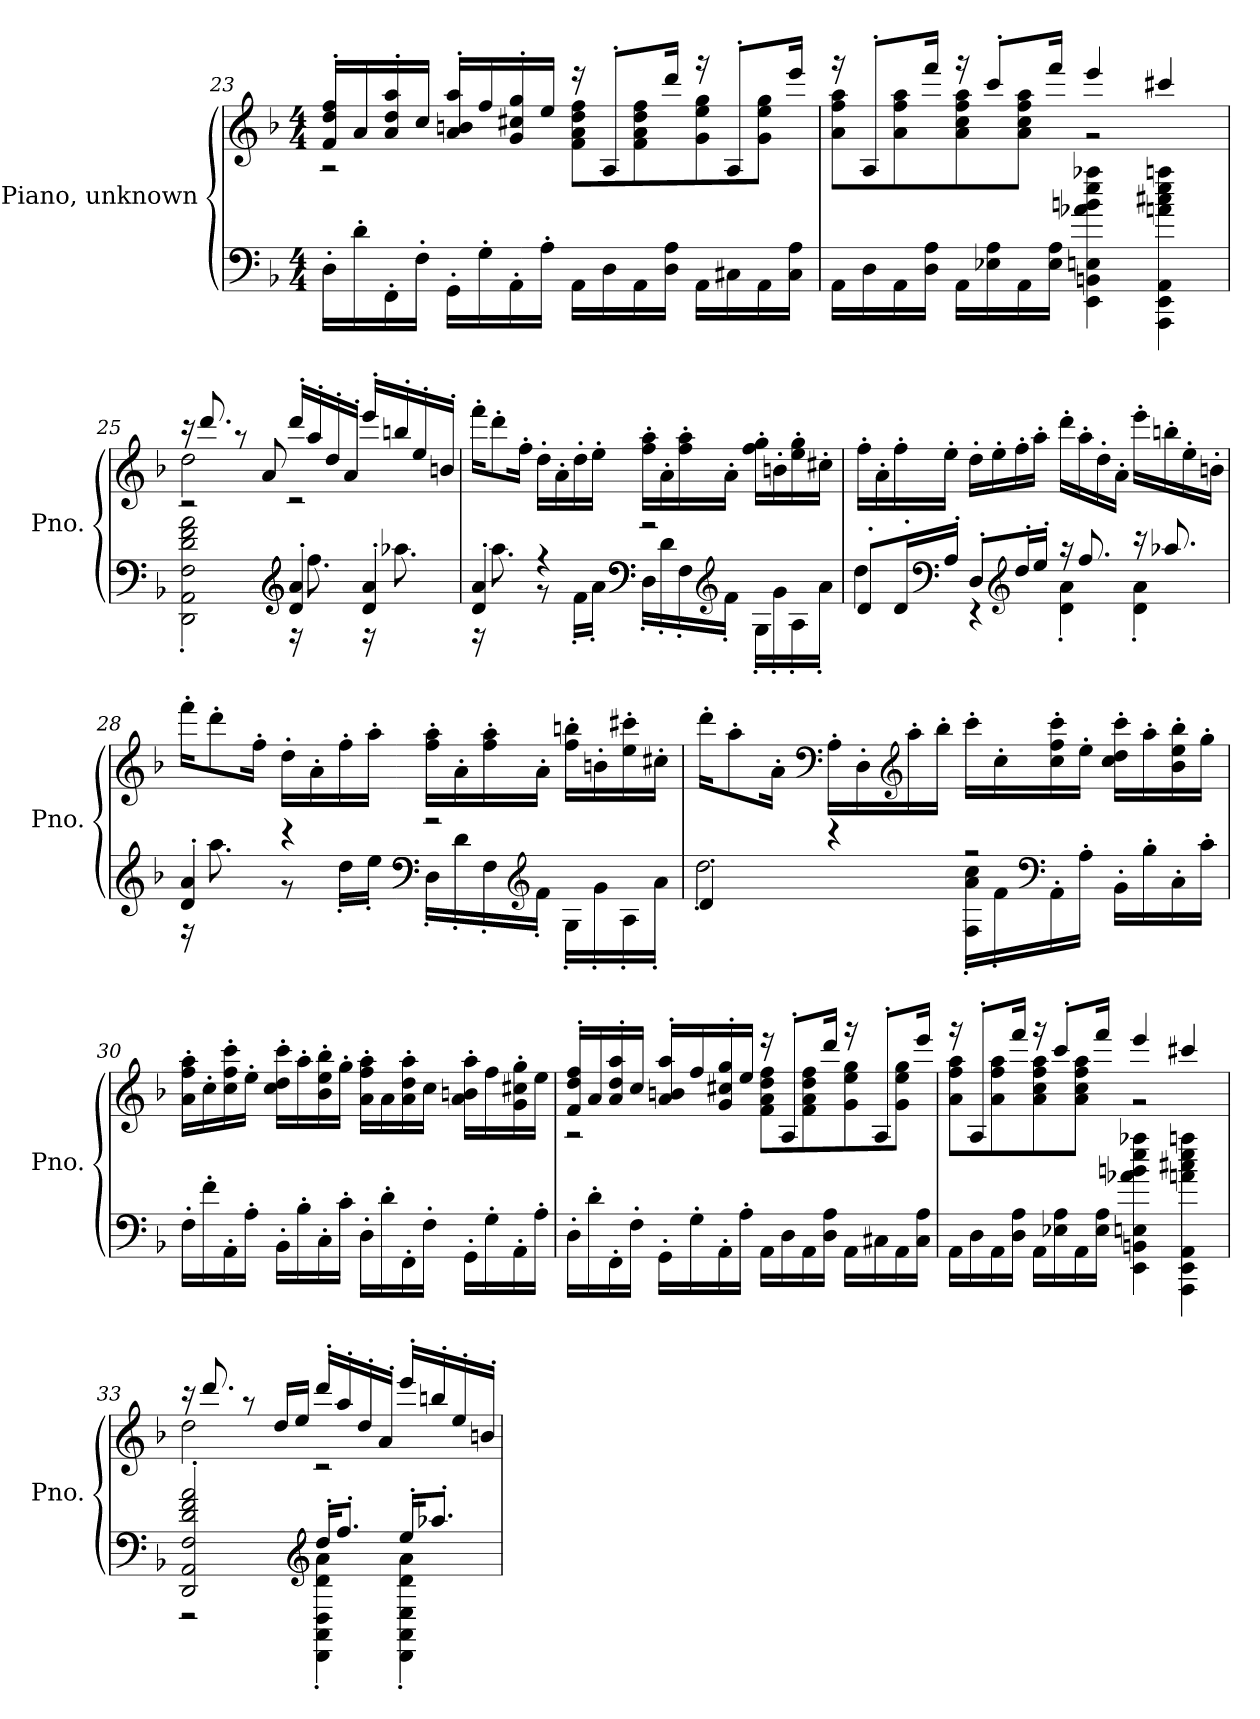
**kern	**kern
*part1	*part1
*staff2	*staff1
*I"Piano, unknown	*
*I'Pno.	*
!!LO:LB:g=z
*clefF4	*clefG2
*k[b-]	*k[b-]
*M4/4	*M4/4
=23	=23
*	*^
16D'\LL	16f/' 16dd/' 16ff/'LL	2r
16d'\	16a/	.
16FF'\	16a/' 16dd/' 16aa/'	.
16F'\JJ	16cc/JJ	.
16GG'\LL	16a/' 16bn/' 16aa/'LL	.
16G'\	16ff/	.
16AA'\	16g/' 16cc#X/' 16gg/'	.
16A'\JJ	16ee/JJ	.
16AA\LL	16r	8f\ 8a\ 8dd\ 8ff\L
16D\	8A'/L	.
16AA\	.	8f\ 8a\ 8dd\ 8ff\
16D\ 16A\JJ	16ddd/Jk	.
16AA\LL	16r	8g\ 8ee\ 8gg\
16C#X\	8A'/L	.
16AA\	.	8g\ 8ee\ 8gg\J
16C#\ 16A\JJ	16eee/Jk	.
=24	=24	=24
16AA\LL	16r	8a\ 8ff\ 8aa\L
16D\	8A'/L	.
16AA\	.	8a\ 8ff\ 8aa\
16D\ 16A\JJ	16fff/Jk	.
16AA\LL	16r	8a\ 8cc\ 8ff\ 8aa\
16E-X\ 16A\	8ccc'/L	.
16AA\	.	8a\ 8cc\ 8ff\ 8aa\J
16E-\ 16A\JJ	16fff/Jk	.
4EE\ 4BBn\ 4En\ 4a-X\ 4bn\ 4ee\ 4aa-X\	4eee/	2r
4AAA\ 4EE\ 4AA\ 4an\ 4cc#X\ 4ee\ 4aan\	4ccc#X/	.
!!LO:PB:g=z	!!
=25	=25	=25
*^	*	*
2r	2DD\' 2AA\' 2F\' 2d\' 2f\' 2a\'	16r	2dd\
.	.	8.ddd/	.
.	.	8r	.
.	.	8a/	.
*clefG2	*	*	*
4d/' 4a/'	16r	16ddd'/LL	2r
.	8.ff\	16aa'/	.
.	.	16dd'/	.
.	.	16a'/JJ	.
4d/' 4a/'	16r	16eee'/LL	.
.	8.aa-X\	16bbn'/	.
.	.	16ee'/	.
.	.	16bn'/JJ	.
*	*	*v	*v
=26	=26	=26
4d/' 4a/'	16r	16fff'\KL
.	8.aa\	8ddd'\
.	.	16ff'\Jk
4r	8r	16dd'\LL
.	.	16a'\
.	16f'\LL	16dd'\
.	16a'\JJ	16ee'\JJ
*clefF4	*	*
2r	16D'\LL	16ff\' 16aa\'LL
.	16d'\	16a'\
.	16F'\	16ff\' 16aa\'
*clefG2	*	*
.	16f'\JJ	16a'\JJ
.	16G'\LL	16ff\' 16gg\'LL
.	16g'\	16bn'\
.	16A'\	16ee\' 16gg\'
.	16a'\JJ	16cc#X'\JJ
!!LO:LB:g=z
=27	=27	=27
8d'/L	4dd\	16ff'\LL
.	.	16a'\
16d'/L	.	16ff'\
*clefF4	*	*
16A'/JJ	.	16ee'\JJ
8D'/L	4r	16dd'\LL
.	.	16ee'\
*clefG2	*	*
16dd'/L	.	16ff'\
16ee'/JJ	.	16aa'\JJ
16r	4d\' 4a\'	16ddd'\LL
8.ff/	.	16aa'\
.	.	16dd'\
.	.	16a'\JJ
16r	4d\' 4a\'	16eee'\LL
8.aa-X/	.	16bbn'\
.	.	16ee'\
.	.	16bn'\JJ
=28	=28	=28
4d/' 4a/'	16r	16fff'\KL
.	8.aa\	8ddd'\
.	.	16ff'\Jk
4r	8r	16dd'\LL
.	.	16a'\
.	16dd'\LL	16ff'\
.	16ee'\JJ	16aa'\JJ
*clefF4	*	*
2r	16D'\LL	16ff\' 16aa\'LL
.	16d'\	16a'\
.	16F'\	16ff\' 16aa\'
*clefG2	*	*
.	16f'\JJ	16a'\JJ
.	16G'\LL	16ff\' 16bbn\'LL
.	16g'\	16bn'\
.	16A'\	16ee\' 16ccc#X\'
.	16a'\JJ	16cc#X'\JJ
!!LO:LB:g=z
=29	=29	=29
4d'/	2dd'\	16ddd'\KL
.	.	8aa'\
.	.	16a'\Jk
*	*	*clefF4
4r	.	16A'\LL
.	.	16D'\
*	*	*clefG2
.	.	16aa'\
.	.	16bb-'\JJ
2r	16F\' 16a\' 16cc\'LL	16ccc'\LL
.	16f'\	16cc'\
*clefF4	*	*
.	16AA'\	16cc\' 16ff\' 16ccc\'
.	16A'\JJ	16ee'\JJ
.	16BB-'\LL	16cc\' 16dd\' 16ccc\'LL
.	16B-'\	16aa'\
.	16C'\	16b-\' 16ee\' 16bb-\'
.	16c'\JJ	16gg'\JJ
*v	*v	*
=30	=30
16F'\LL	16a\' 16ff\' 16aa\'LL
16f'\	16cc'\
16AA'\	16cc\' 16ff\' 16ccc\'
16A'\JJ	16ee'\JJ
16BB-'\LL	16cc\' 16dd\' 16ccc\'LL
16B-'\	16aa'\
16C'\	16b-\' 16ee\' 16bb-\'
16c'\JJ	16gg'\JJ
16D'\LL	16a\' 16ff\' 16aa\'LL
16d'\	16a\
16FF'\	16a\' 16dd\' 16aa\'
16F'\JJ	16cc\JJ
16GG'\LL	16a\' 16bn\' 16aa\'LL
16G'\	16ff\
16AA'\	16g\' 16cc#X\' 16gg\'
16A'\JJ	16ee\JJ
!!LO:LB:g=z
=31	=31
*	*^
16D'\LL	16f/' 16dd/' 16ff/'LL	2r
16d'\	16a/	.
16FF'\	16a/' 16dd/' 16aa/'	.
16F'\JJ	16cc/JJ	.
16GG'\LL	16a/' 16bn/' 16aa/'LL	.
16G'\	16ff/	.
16AA'\	16g/' 16cc#X/' 16gg/'	.
16A'\JJ	16ee/JJ	.
16AA\LL	16r	8f\ 8a\ 8dd\ 8ff\L
16D\	8A'/L	.
16AA\	.	8f\ 8a\ 8dd\ 8ff\
16D\ 16A\JJ	16ddd/Jk	.
16AA\LL	16r	8g\ 8ee\ 8gg\
16C#X\	8A'/L	.
16AA\	.	8g\ 8ee\ 8gg\J
16C#\ 16A\JJ	16eee/Jk	.
=32	=32	=32
16AA\LL	16r	8a\ 8ff\ 8aa\L
16D\	8A'/L	.
16AA\	.	8a\ 8ff\ 8aa\
16D\ 16A\JJ	16fff/Jk	.
16AA\LL	16r	8a\ 8cc\ 8ff\ 8aa\
16E-X\ 16A\	8ccc'/L	.
16AA\	.	8a\ 8cc\ 8ff\ 8aa\J
16E-\ 16A\JJ	16fff/Jk	.
4EE\ 4BBn\ 4En\ 4a-X\ 4bn\ 4ee\ 4aa-X\	4eee/	2r
4AAA\ 4EE\ 4AA\ 4an\ 4cc#X\ 4ee\ 4aan\	4ccc#X/	.
!!LO:LB:g=z	!!
=33	=33	=33
*^	*	*
2DD/' 2AA/' 2F/' 2d/' 2f/' 2a/'	2r	16r	2dd\
.	.	8.ddd/	.
.	.	8r	.
.	.	16dd/LL	.
.	.	16ee/JJ	.
*clefG2	*	*	*
16dd'/KL	4DD\' 4AA\' 4D\' 4d\' 4a\'	16ddd'/LL	2r
8.ff'/J	.	16aa'/	.
.	.	16dd'/	.
.	.	16a'/JJ	.
16ee'/KL	4DD\' 4AA\' 4E\' 4d\' 4a\'	16eee'/LL	.
8.aa-X'/J	.	16bbn'/	.
.	.	16ee'/	.
.	.	16bn'/JJ	.
*v	*v	*	*
*	*v	*v
=	=
*-	*-
